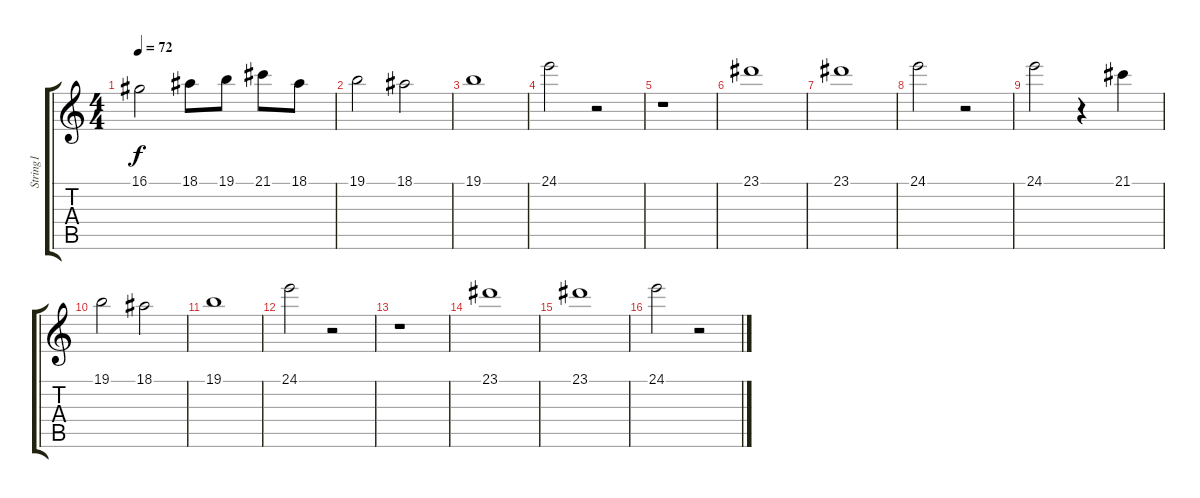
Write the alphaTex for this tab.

\track ("String1" "String1") {instrument stringensemble1}
\staff {score tabs}
\tuning (E4 B3 G3 D3 A2 E2) {hide}
\ts (4 4)
\tempo 72
\clef g2
\ks c
16.1.2{dy f} 18.1.8 19.1.8 21.1.8 18.1.8 |
19.1.2 18.1.2 |
19.1.1 |
24.1.2 r.2 |
r.1 |
23.1.1 |
23.1.1 |
24.1.2 r.2 |
24.1.2 r.4 21.1.4 |
19.1.2 18.1.2 |
19.1.1 |
24.1.2 r.2 |
r.1 |
23.1.1 |
23.1.1 |
24.1.2 r.2
